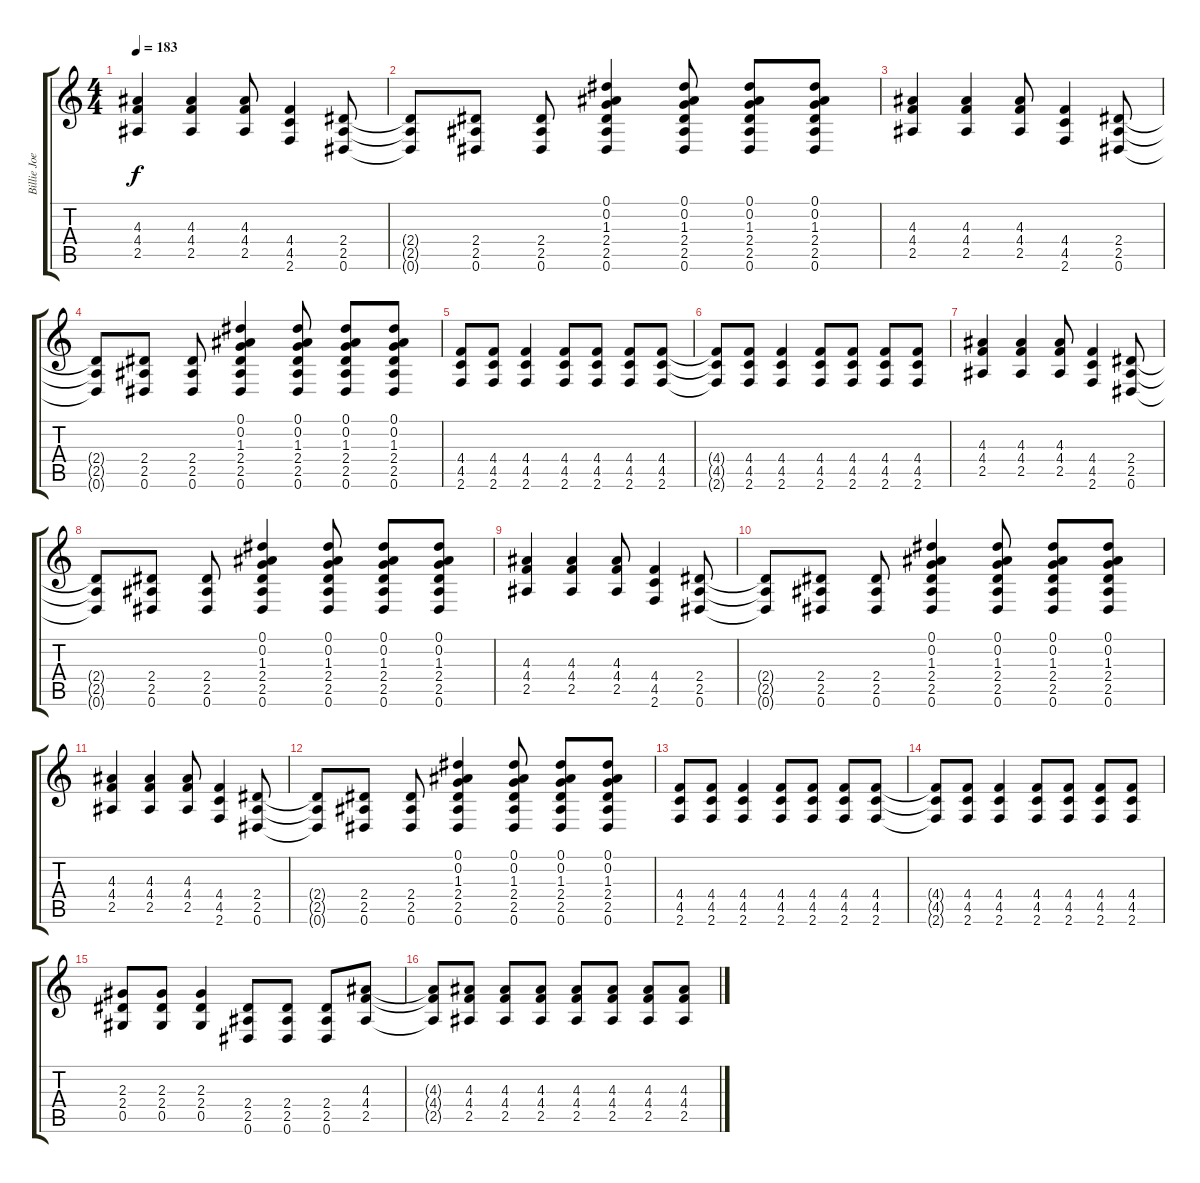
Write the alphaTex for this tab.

\track ("Billie Joe Guitar" "Billie Joe") {instrument distortionguitar}
\staff {score tabs}
\tuning (Eb4 Bb3 Gb3 Db3 Ab2 Eb2) {hide}
\ts (4 4)
\tempo 183
\clef g2
\ks c
(4.3 4.4 2.5).4{dy f} (4.3 4.4 2.5).4 (4.3 4.4 2.5).8 (4.4 4.5 2.6).4 (2.4 2.5 0.6).8 |
(2.4{t} 2.5{t} 0.6{t}).8 (2.4 2.5 0.6).8 (2.4 2.5 0.6).8 (0.1 0.2 1.3 2.4 2.5 0.6).4 (0.1 0.2 1.3 2.4 2.5 0.6).8 (0.1 0.2 1.3 2.4 2.5 0.6).8 (0.1 0.2 1.3 2.4 2.5 0.6).8 |
(4.3 4.4 2.5).4 (4.3 4.4 2.5).4 (4.3 4.4 2.5).8 (4.4 4.5 2.6).4 (2.4 2.5 0.6).8 |
(2.4{t} 2.5{t} 0.6{t}).8 (2.4 2.5 0.6).8 (2.4 2.5 0.6).8 (0.1 0.2 1.3 2.4 2.5 0.6).4 (0.1 0.2 1.3 2.4 2.5 0.6).8 (0.1 0.2 1.3 2.4 2.5 0.6).8 (0.1 0.2 1.3 2.4 2.5 0.6).8 |
(4.4 4.5 2.6).8 (4.4 4.5 2.6).8 (4.4 4.5 2.6).4 (4.4 4.5 2.6).8 (4.4 4.5 2.6).8 (4.4 4.5 2.6).8 (4.4 4.5 2.6).8 |
(4.4{t} 4.5{t} 2.6{t}).8 (4.4 4.5 2.6).8 (4.4 4.5 2.6).4 (4.4 4.5 2.6).8 (4.4 4.5 2.6).8 (4.4 4.5 2.6).8 (4.4 4.5 2.6).8 |
(4.3 4.4 2.5).4 (4.3 4.4 2.5).4 (4.3 4.4 2.5).8 (4.4 4.5 2.6).4 (2.4 2.5 0.6).8 |
(2.4{t} 2.5{t} 0.6{t}).8 (2.4 2.5 0.6).8 (2.4 2.5 0.6).8 (0.1 0.2 1.3 2.4 2.5 0.6).4 (0.1 0.2 1.3 2.4 2.5 0.6).8 (0.1 0.2 1.3 2.4 2.5 0.6).8 (0.1 0.2 1.3 2.4 2.5 0.6).8 |
(4.3 4.4 2.5).4 (4.3 4.4 2.5).4 (4.3 4.4 2.5).8 (4.4 4.5 2.6).4 (2.4 2.5 0.6).8 |
(2.4{t} 2.5{t} 0.6{t}).8 (2.4 2.5 0.6).8 (2.4 2.5 0.6).8 (0.1 0.2 1.3 2.4 2.5 0.6).4 (0.1 0.2 1.3 2.4 2.5 0.6).8 (0.1 0.2 1.3 2.4 2.5 0.6).8 (0.1 0.2 1.3 2.4 2.5 0.6).8 |
(4.3 4.4 2.5).4 (4.3 4.4 2.5).4 (4.3 4.4 2.5).8 (4.4 4.5 2.6).4 (2.4 2.5 0.6).8 |
(2.4{t} 2.5{t} 0.6{t}).8 (2.4 2.5 0.6).8 (2.4 2.5 0.6).8 (0.1 0.2 1.3 2.4 2.5 0.6).4 (0.1 0.2 1.3 2.4 2.5 0.6).8 (0.1 0.2 1.3 2.4 2.5 0.6).8 (0.1 0.2 1.3 2.4 2.5 0.6).8 |
(4.4 4.5 2.6).8 (4.4 4.5 2.6).8 (4.4 4.5 2.6).4 (4.4 4.5 2.6).8 (4.4 4.5 2.6).8 (4.4 4.5 2.6).8 (4.4 4.5 2.6).8 |
(4.4{t} 4.5{t} 2.6{t}).8 (4.4 4.5 2.6).8 (4.4 4.5 2.6).4 (4.4 4.5 2.6).8 (4.4 4.5 2.6).8 (4.4 4.5 2.6).8 (4.4 4.5 2.6).8 |
(2.3 2.4 0.5).8 (2.3 2.4 0.5).8 (2.3 2.4 0.5).4 (2.4 2.5 0.6).8 (2.4 2.5 0.6).8 (2.4 2.5 0.6).8 (4.3 4.4 2.5).8 |
(4.3{t} 4.4{t} 2.5{t}).8 (4.3 4.4 2.5).8 (4.3 4.4 2.5).8 (4.3 4.4 2.5).8 (4.3 4.4 2.5).8 (4.3 4.4 2.5).8 (4.3 4.4 2.5).8 (4.3 4.4 2.5).8
